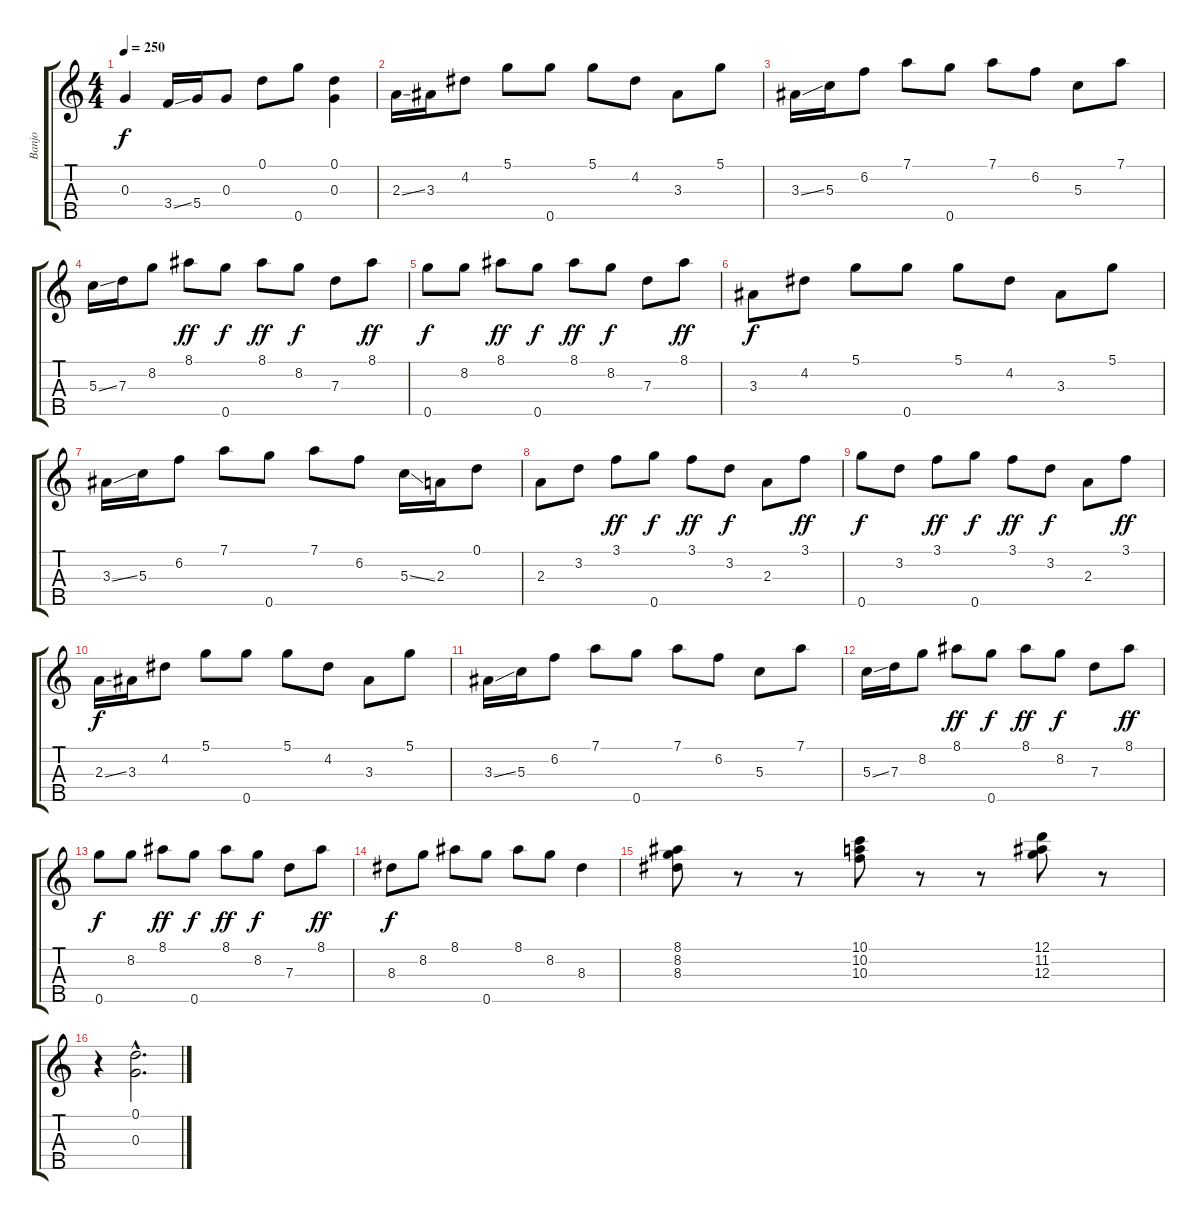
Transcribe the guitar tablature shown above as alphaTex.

\track ("Banjo" "Banjo") {instrument banjo}
\staff {score tabs}
\tuning (D4 B3 G3 D3 G4) {hide}
\displaytranspose 12
\ts (4 4)
\tempo 250
\clef g2
\ks c
0.3.4{dy f} 3.4{ss}.16 5.4.16 0.3.8 0.1.8 0.5.8 (0.1 0.3).4 |
2.3{ss}.16 3.3.16 4.2.8 5.1.8 0.5.8 5.1.8 4.2.8 3.3.8 5.1.8 |
3.3{ss}.16 5.3.16 6.2.8 7.1.8 0.5.8 7.1.8 6.2.8 5.3.8 7.1.8 |
5.3{ss}.16 7.3.16 8.2.8 8.1.8{dy ff} 0.5.8{dy f} 8.1.8{dy ff} 8.2.8{dy f} 7.3.8 8.1.8{dy ff} |
0.5.8{dy f} 8.2.8 8.1.8{dy ff} 0.5.8{dy f} 8.1.8{dy ff} 8.2.8{dy f} 7.3.8 8.1.8{dy ff} |
3.3.8{dy f} 4.2.8 5.1.8 0.5.8 5.1.8 4.2.8 3.3.8 5.1.8 |
3.3{ss}.16 5.3.16 6.2.8 7.1.8 0.5.8 7.1.8 6.2.8 5.3{ss}.16 2.3.16 0.1.8 |
2.3.8 3.2.8 3.1.8{dy ff} 0.5.8{dy f} 3.1.8{dy ff} 3.2.8{dy f} 2.3.8 3.1.8{dy ff} |
0.5.8{dy f} 3.2.8 3.1.8{dy ff} 0.5.8{dy f} 3.1.8{dy ff} 3.2.8{dy f} 2.3.8 3.1.8{dy ff} |
2.3{ss}.16{dy f} 3.3.16 4.2.8 5.1.8 0.5.8 5.1.8 4.2.8 3.3.8 5.1.8 |
3.3{ss}.16 5.3.16 6.2.8 7.1.8 0.5.8 7.1.8 6.2.8 5.3.8 7.1.8 |
5.3{ss}.16 7.3.16 8.2.8 8.1.8{dy ff} 0.5.8{dy f} 8.1.8{dy ff} 8.2.8{dy f} 7.3.8 8.1.8{dy ff} |
0.5.8{dy f} 8.2.8 8.1.8{dy ff} 0.5.8{dy f} 8.1.8{dy ff} 8.2.8{dy f} 7.3.8 8.1.8{dy ff} |
8.3.8{dy f} 8.2.8 8.1.8 0.5.8 8.1.8 8.2.8 8.3.4 |
(8.1 8.2 8.3).8 r.8 r.8 (10.1 10.2 10.3).8 r.8 r.8 (12.1 11.2 12.3).8 r.8 |
r.4 (0.1{hac} 0.3{hac}).2{d}
